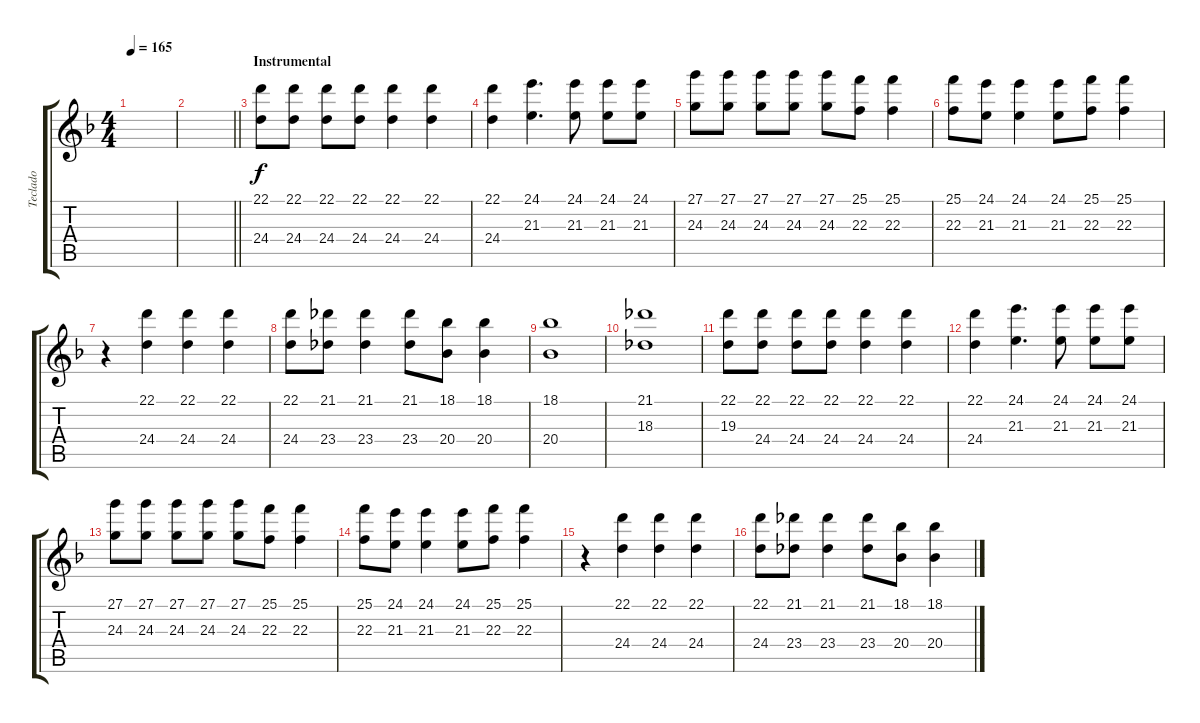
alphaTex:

\track ("Teclado" "Teclado") {instrument stringensemble1}
\staff {score tabs}
\tuning (E4 B3 G3 D3 A2 D2) {hide}
\ts (4 4)
\tempo 165
\clef g2
\ks f
|
\barLineRight lightlight
|
\section ("" "Instrumental")
(22.1 24.4).8{dy f} (22.1 24.4).8 (22.1 24.4).8 (22.1 24.4).8 (22.1 24.4).4 (22.1 24.4).4 |
(22.1 24.4).4 (24.1 21.3).4{d} (24.1 21.3).8 (24.1 21.3).8 (24.1 21.3).8 |
(27.1 24.3).8 (27.1 24.3).8 (27.1 24.3).8 (27.1 24.3).8 (27.1 24.3).8 (25.1 22.3).8 (25.1 22.3).4 |
(25.1 22.3).8 (24.1 21.3).8 (24.1 21.3).4 (24.1 21.3).8 (25.1 22.3).8 (25.1 22.3).4 |
r.4 (22.1 24.4).4 (22.1 24.4).4 (22.1 24.4).4 |
(22.1 24.4).8 (21.1 23.4).8 (21.1 23.4).4 (21.1 23.4).8 (18.1 20.4).8 (18.1 20.4).4 |
(18.1 20.4).1 |
(21.1 18.3).1 |
(22.1 19.3).8 (22.1 24.4).8 (22.1 24.4).8 (22.1 24.4).8 (22.1 24.4).4 (22.1 24.4).4 |
(22.1 24.4).4 (24.1 21.3).4{d} (24.1 21.3).8 (24.1 21.3).8 (24.1 21.3).8 |
(27.1 24.3).8 (27.1 24.3).8 (27.1 24.3).8 (27.1 24.3).8 (27.1 24.3).8 (25.1 22.3).8 (25.1 22.3).4 |
(25.1 22.3).8 (24.1 21.3).8 (24.1 21.3).4 (24.1 21.3).8 (25.1 22.3).8 (25.1 22.3).4 |
r.4 (22.1 24.4).4 (22.1 24.4).4 (22.1 24.4).4 |
(22.1 24.4).8 (21.1 23.4).8 (21.1 23.4).4 (21.1 23.4).8 (18.1 20.4).8 (18.1 20.4).4
